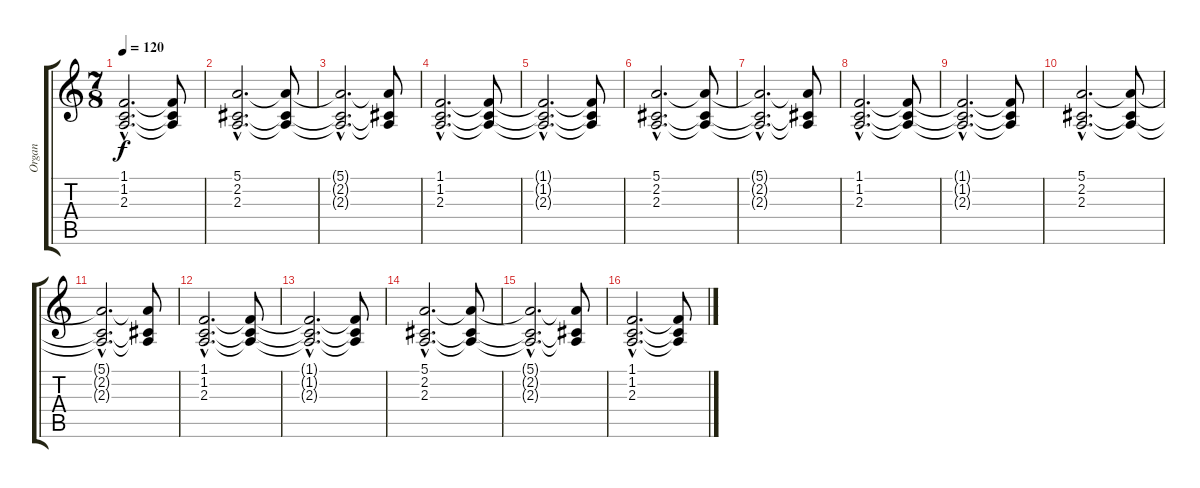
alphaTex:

\track ("Organ" "Organ") {instrument drawbarorgan}
\staff {score tabs}
\tuning (E4 B3 G3 D3 A2 E2) {hide}
\ts (7 8)
\tempo 120
\clef g2
\ks c
(1.1{hac t} 1.2{hac t} 2.3{hac t}).2{d dy f} (1.1{t} 1.2{t} 2.3{t}).8 |
(5.1{hac} 2.2{hac} 2.3{hac}).2{d volume 11} (5.1{t} 2.2{t} 2.3{t}).8 |
(5.1{hac t} 2.2{hac t} 2.3{hac t}).2{d} (5.1{t} 2.2{t} 2.3{t}).8 |
(1.1{hac} 1.2{hac} 2.3{hac}).2{d} (1.1{t} 1.2{t} 2.3{t}).8 |
(1.1{hac t} 1.2{hac t} 2.3{hac t}).2{d} (1.1{t} 1.2{t} 2.3{t}).8 |
(5.1{hac} 2.2{hac} 2.3{hac}).2{d volume 11} (5.1{t} 2.2{t} 2.3{t}).8 |
(5.1{hac t} 2.2{hac t} 2.3{hac t}).2{d} (5.1{t} 2.2{t} 2.3{t}).8 |
(1.1{hac} 1.2{hac} 2.3{hac}).2{d} (1.1{t} 1.2{t} 2.3{t}).8 |
(1.1{hac t} 1.2{hac t} 2.3{hac t}).2{d} (1.1{t} 1.2{t} 2.3{t}).8 |
(5.1{hac} 2.2{hac} 2.3{hac}).2{d volume 11} (5.1{t} 2.2{t} 2.3{t}).8 |
(5.1{hac t} 2.2{hac t} 2.3{hac t}).2{d} (5.1{t} 2.2{t} 2.3{t}).8 |
(1.1{hac} 1.2{hac} 2.3{hac}).2{d} (1.1{t} 1.2{t} 2.3{t}).8 |
(1.1{hac t} 1.2{hac t} 2.3{hac t}).2{d} (1.1{t} 1.2{t} 2.3{t}).8 |
(5.1{hac} 2.2{hac} 2.3{hac}).2{d volume 11} (5.1{t} 2.2{t} 2.3{t}).8 |
(5.1{hac t} 2.2{hac t} 2.3{hac t}).2{d} (5.1{t} 2.2{t} 2.3{t}).8 |
(1.1{hac} 1.2{hac} 2.3{hac}).2{d} (1.1{t} 1.2{t} 2.3{t}).8
